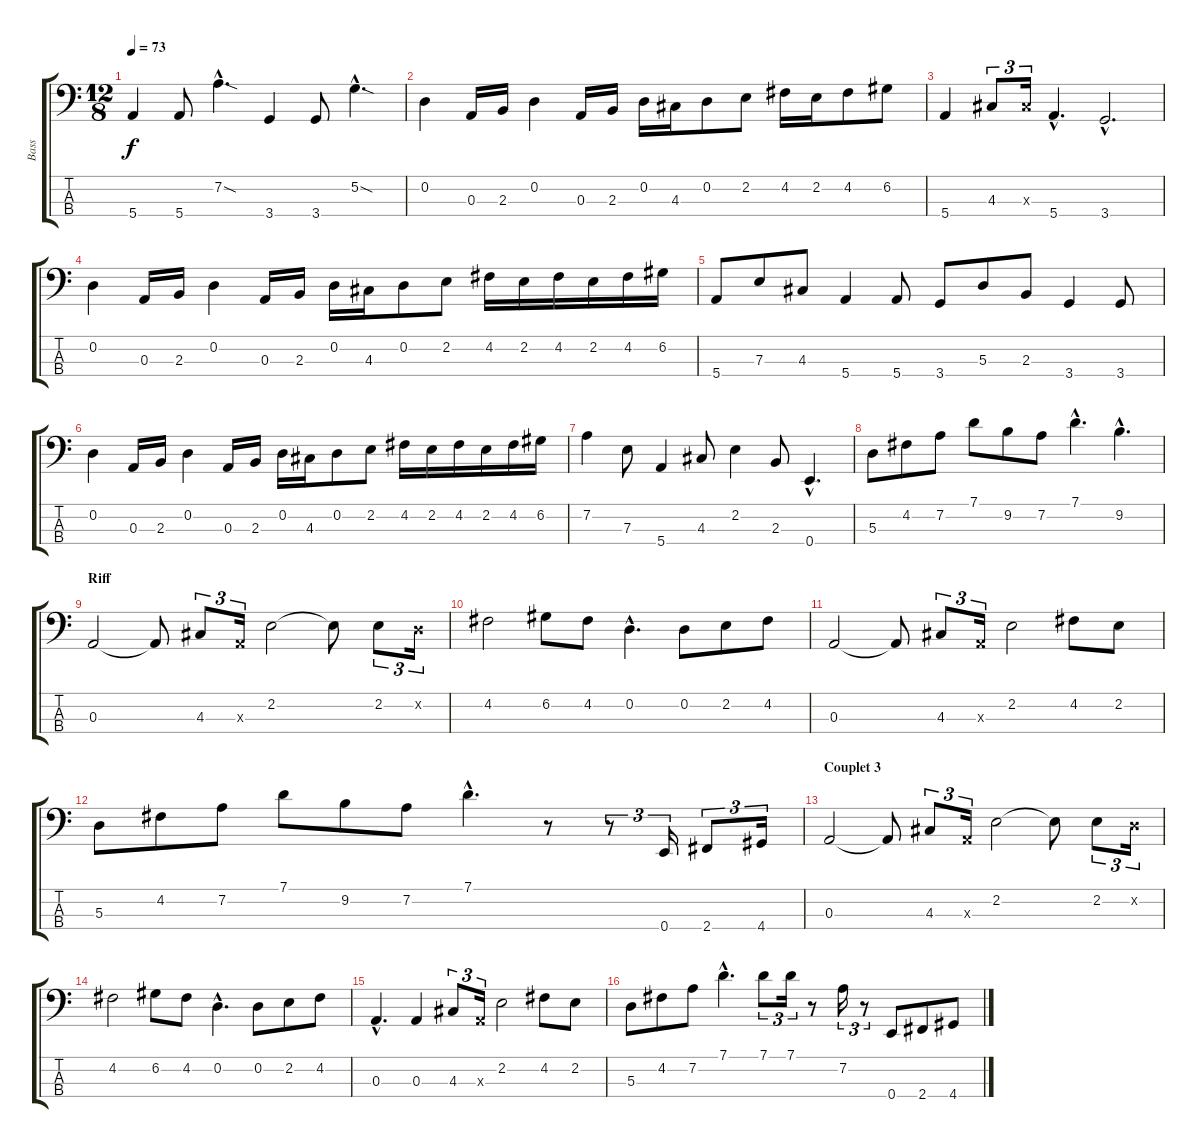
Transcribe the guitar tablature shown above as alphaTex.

\track ("Bass" "Bass") {instrument electricbassfinger}
\staff {score tabs}
\tuning (G2 D2 A1 E1) {hide}
\ts (12 8)
\tempo 73
\clef f4
\ks c
5.4.4{dy f} 5.4.8 7.2{sod hac}.4{d} 3.4.4 3.4.8 5.2{sod hac}.4{d} |
0.2.4 0.3.16 2.3.16 0.2.4 0.3.16 2.3.16 0.2.16 4.3.16 0.2.8 2.2.8 4.2.16 2.2.16 4.2.8 6.2.8 |
5.4.4 4.3.8{tu (3 2)} 4.3{x}.16{tu (3 2)} 5.4{hac}.4{d} 3.4{hac}.2{d} |
0.2.4 0.3.16 2.3.16 0.2.4 0.3.16 2.3.16 0.2.16 4.3.16 0.2.8 2.2.8 4.2.16 2.2.16 4.2.16 2.2.16 4.2.16 6.2.16 |
5.4.8 7.3.8 4.3.8 5.4.4 5.4.8 3.4.8 5.3.8 2.3.8 3.4.4 3.4.8 |
0.2.4 0.3.16 2.3.16 0.2.4 0.3.16 2.3.16 0.2.16 4.3.16 0.2.8 2.2.8 4.2.16 2.2.16 4.2.16 2.2.16 4.2.16 6.2.16 |
7.2.4 7.3.8 5.4.4 4.3.8 2.2.4 2.3.8 0.4{hac}.4{d} |
5.3.8 4.2.8 7.2.8 7.1.8 9.2.8 7.2.8 7.1{hac}.4{d} 9.2{hac}.4{d} |
\section ("" "Riff")
0.3.2 0.3{t}.8 4.3.8{tu (3 2)} 0.3{x}.16{tu (3 2)} 2.2.2 2.2{t}.8 2.2.8{tu (3 2)} 0.2{x}.16{tu (3 2)} |
4.2.2 6.2.8 4.2.8 0.2{hac}.4{d} 0.2.8 2.2.8 4.2.8 |
0.3.2 0.3{t}.8 4.3.8{tu (3 2)} 0.3{x}.16{tu (3 2)} 2.2.2 4.2.8 2.2.8 |
5.3.8 4.2.8 7.2.8 7.1.8 9.2.8 7.2.8 7.1{hac}.4{d} r.8 r.8{tu (3 2)} 0.4.16{tu (3 2)} 2.4.8{tu (3 2)} 4.4.16{tu (3 2)} |
\section ("" "Couplet 3")
0.3.2 0.3{t}.8 4.3.8{tu (3 2)} 0.3{x}.16{tu (3 2)} 2.2.2 2.2{t}.8 2.2.8{tu (3 2)} 0.2{x}.16{tu (3 2)} |
4.2.2 6.2.8 4.2.8 0.2{hac}.4{d} 0.2.8 2.2.8 4.2.8 |
0.3{hac}.4{d} 0.3.4 4.3.8{tu (3 2)} 0.3{x}.16{tu (3 2)} 2.2.2 4.2.8 2.2.8 |
5.3.8 4.2.8 7.2.8 7.1{hac}.4{d} 7.1.8{tu (3 2)} 7.1.16{tu (3 2)} r.8 7.2.16{tu (3 2)} r.8{tu (3 2)} 0.4.8 2.4.8 4.4.8
